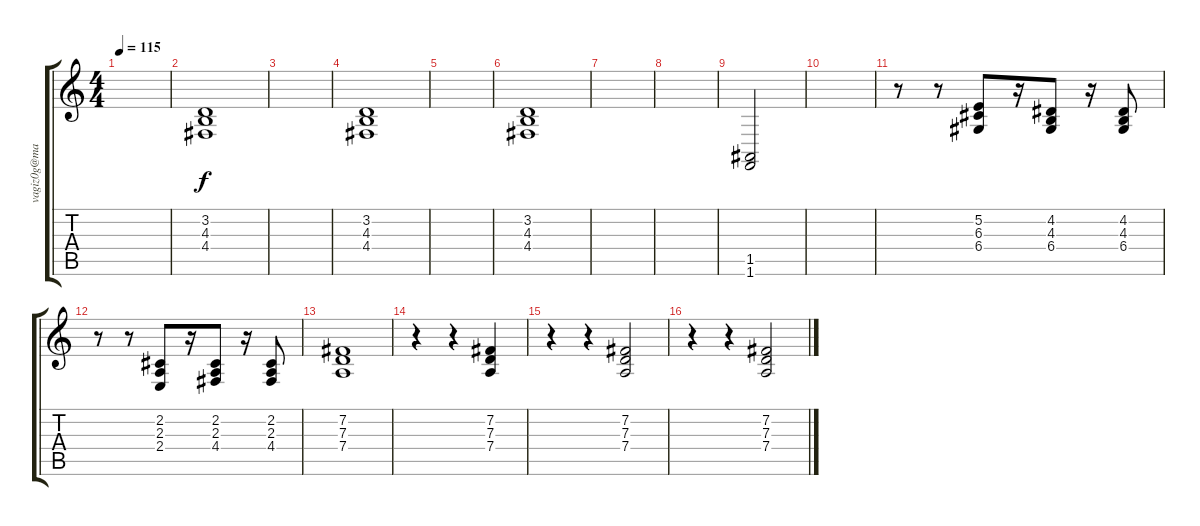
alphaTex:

\track ("" "vagiz0g@ma") {instrument seashore}
\staff {score tabs}
\tuning (E4 B3 G3 D3 A2 E2) {hide}
\ts (4 4)
\tempo 115
\clef g2
\ks c
|
(3.2 4.3 4.4).1 |
|
(3.2 4.3 4.4).1 |
|
(3.2 4.3 4.4).1 |
|
|
(1.5 1.6).2{volume 11} |
|
r.8 r.8 (5.2 6.3 6.4).8 r.16 (4.2 4.3 6.4).8 r.16 (4.2 4.3 6.4).8 |
r.8 r.8 (2.2 2.3 2.4).8 r.16 (2.2 2.3 4.4).8 r.16 (2.2 2.3 4.4).8 |
(7.2 7.3 7.4).1 |
r.4 r.4 (7.2 7.3 7.4).4 |
r.4 r.4 (7.2 7.3 7.4).2 |
r.4 r.4 (7.2 7.3 7.4).2
